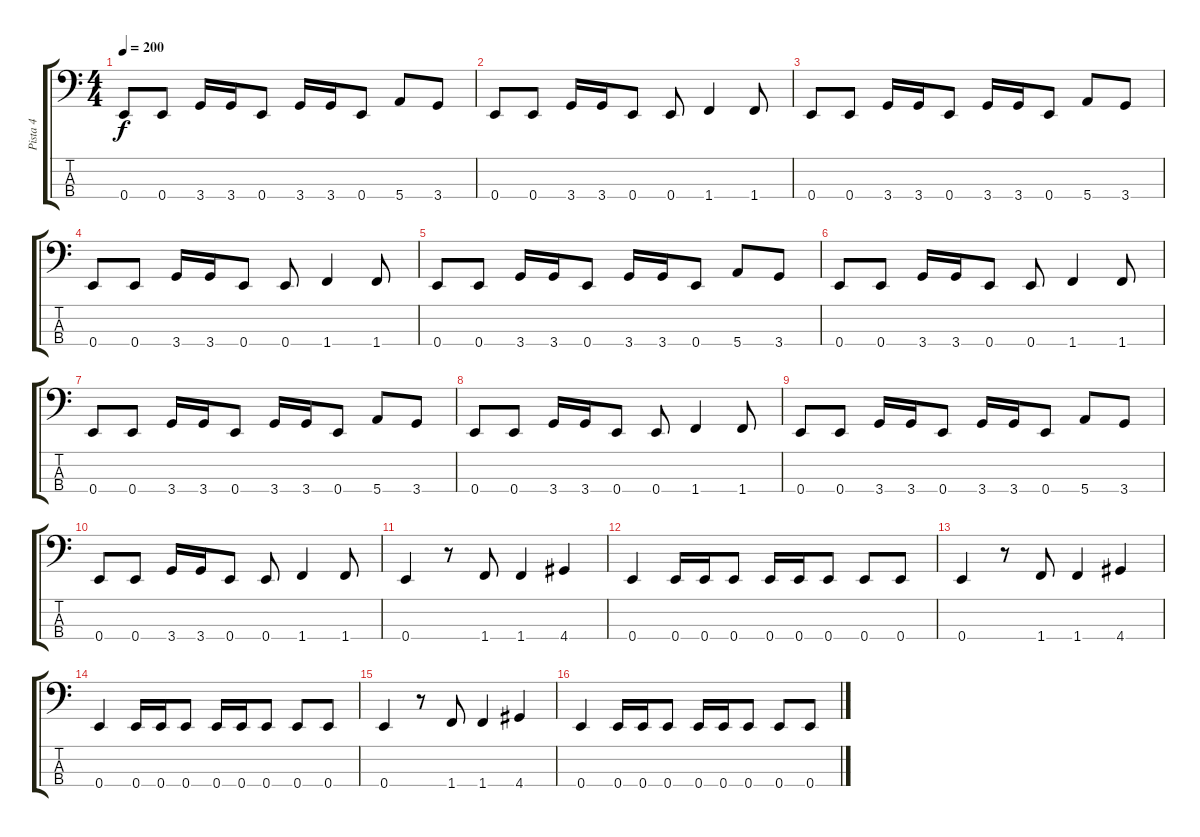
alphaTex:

\track ("Pista 4" "Pista 4") {instrument electricbassfinger}
\staff {score tabs}
\tuning (G2 D2 A1 E1) {hide}
\ts (4 4)
\tempo 200
\clef f4
\ks c
0.4.8{dy f} 0.4.8 3.4.16 3.4.16 0.4.8 3.4.16 3.4.16 0.4.8 5.4.8 3.4.8 |
0.4.8 0.4.8 3.4.16 3.4.16 0.4.8 0.4.8 1.4.4 1.4.8 |
0.4.8 0.4.8 3.4.16 3.4.16 0.4.8 3.4.16 3.4.16 0.4.8 5.4.8 3.4.8 |
0.4.8 0.4.8 3.4.16 3.4.16 0.4.8 0.4.8 1.4.4 1.4.8 |
0.4.8 0.4.8 3.4.16 3.4.16 0.4.8 3.4.16 3.4.16 0.4.8 5.4.8 3.4.8 |
0.4.8 0.4.8 3.4.16 3.4.16 0.4.8 0.4.8 1.4.4 1.4.8 |
0.4.8 0.4.8 3.4.16 3.4.16 0.4.8 3.4.16 3.4.16 0.4.8 5.4.8 3.4.8 |
0.4.8 0.4.8 3.4.16 3.4.16 0.4.8 0.4.8 1.4.4 1.4.8 |
0.4.8 0.4.8 3.4.16 3.4.16 0.4.8 3.4.16 3.4.16 0.4.8 5.4.8 3.4.8 |
0.4.8 0.4.8 3.4.16 3.4.16 0.4.8 0.4.8 1.4.4 1.4.8 |
0.4.4 r.8 1.4.8 1.4.4 4.4.4 |
0.4.4 0.4.16 0.4.16 0.4.8 0.4.16 0.4.16 0.4.8 0.4.8 0.4.8 |
0.4.4 r.8 1.4.8 1.4.4 4.4.4 |
0.4.4 0.4.16 0.4.16 0.4.8 0.4.16 0.4.16 0.4.8 0.4.8 0.4.8 |
0.4.4 r.8 1.4.8 1.4.4 4.4.4 |
0.4.4 0.4.16 0.4.16 0.4.8 0.4.16 0.4.16 0.4.8 0.4.8 0.4.8
